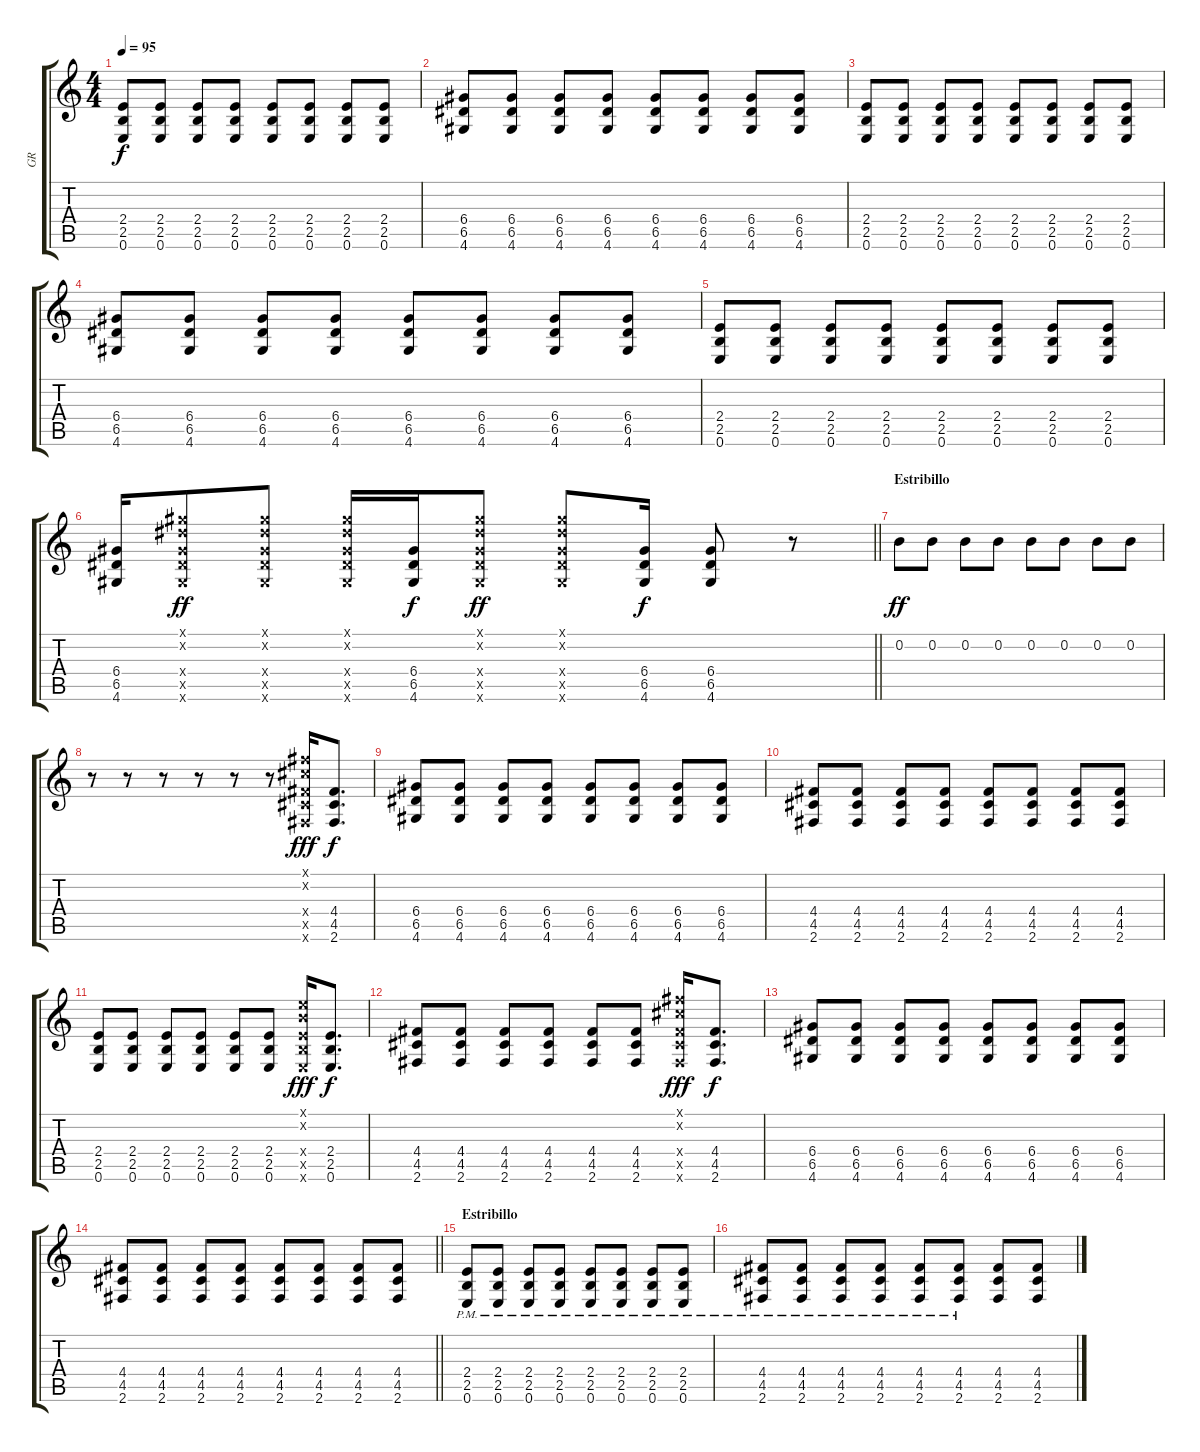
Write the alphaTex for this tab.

\track ("GR" "GR") {instrument overdrivenguitar}
\staff {score tabs}
\tuning (E4 B3 G3 D3 A2 E2) {hide}
\ts (4 4)
\tempo 95
\clef g2
\ks c
(2.4 2.5 0.6).8{dy f} (2.4 2.5 0.6).8 (2.4 2.5 0.6).8 (2.4 2.5 0.6).8 (2.4 2.5 0.6).8 (2.4 2.5 0.6).8 (2.4 2.5 0.6).8 (2.4 2.5 0.6).8 |
(6.4 6.5 4.6).8 (6.4 6.5 4.6).8 (6.4 6.5 4.6).8 (6.4 6.5 4.6).8 (6.4 6.5 4.6).8 (6.4 6.5 4.6).8 (6.4 6.5 4.6).8 (6.4 6.5 4.6).8 |
(2.4 2.5 0.6).8 (2.4 2.5 0.6).8 (2.4 2.5 0.6).8 (2.4 2.5 0.6).8 (2.4 2.5 0.6).8 (2.4 2.5 0.6).8 (2.4 2.5 0.6).8 (2.4 2.5 0.6).8 |
(6.4 6.5 4.6).8 (6.4 6.5 4.6).8 (6.4 6.5 4.6).8 (6.4 6.5 4.6).8 (6.4 6.5 4.6).8 (6.4 6.5 4.6).8 (6.4 6.5 4.6).8 (6.4 6.5 4.6).8 |
(2.4 2.5 0.6).8 (2.4 2.5 0.6).8 (2.4 2.5 0.6).8 (2.4 2.5 0.6).8 (2.4 2.5 0.6).8 (2.4 2.5 0.6).8 (2.4 2.5 0.6).8 (2.4 2.5 0.6).8 |
\barLineRight lightlight
(6.4 6.5 4.6).16 (4.1{x} 4.2{x} 6.4{x} 6.5{x} 4.6{x}).8{dy ff} (4.1{x} 4.2{x} 6.4{x} 6.5{x} 4.6{x}).8 (4.1{x} 4.2{x} 6.4{x} 6.5{x} 4.6{x}).16 (6.4 6.5 4.6).16{dy f} (4.1{x} 4.2{x} 6.4{x} 6.5{x} 4.6{x}).8{dy ff} (4.1{x} 4.2{x} 6.4{x} 6.5{x} 4.6{x}).8 (6.4 6.5 4.6).16{dy f} (6.4 6.5 4.6).8 r.8 |
\section ("" "Estribillo")
0.2.8{dy ff} 0.2.8 0.2.8 0.2.8 0.2.8 0.2.8 0.2.8 0.2.8 |
r.8 r.8 r.8 r.8 r.8 r.8 (2.1{x} 2.2{x} 4.4{x} 4.5{x} 2.6{x}).16{dy fff} (4.4 4.5 2.6).8{d dy f} |
(6.4 6.5 4.6).8 (6.4 6.5 4.6).8 (6.4 6.5 4.6).8 (6.4 6.5 4.6).8 (6.4 6.5 4.6).8 (6.4 6.5 4.6).8 (6.4 6.5 4.6).8 (6.4 6.5 4.6).8 |
(4.4 4.5 2.6).8 (4.4 4.5 2.6).8 (4.4 4.5 2.6).8 (4.4 4.5 2.6).8 (4.4 4.5 2.6).8 (4.4 4.5 2.6).8 (4.4 4.5 2.6).8 (4.4 4.5 2.6).8 |
(2.4 2.5 0.6).8 (2.4 2.5 0.6).8 (2.4 2.5 0.6).8 (2.4 2.5 0.6).8 (2.4 2.5 0.6).8 (2.4 2.5 0.6).8 (0.1{x} 0.2{x} 2.4{x} 2.5{x} 0.6{x}).16{dy fff} (2.4 2.5 0.6).8{d dy f} |
(4.4 4.5 2.6).8 (4.4 4.5 2.6).8 (4.4 4.5 2.6).8 (4.4 4.5 2.6).8 (4.4 4.5 2.6).8 (4.4 4.5 2.6).8 (2.1{x} 2.2{x} 4.4{x} 4.5{x} 2.6{x}).16{dy fff} (4.4 4.5 2.6).8{d dy f} |
(6.4 6.5 4.6).8 (6.4 6.5 4.6).8 (6.4 6.5 4.6).8 (6.4 6.5 4.6).8 (6.4 6.5 4.6).8 (6.4 6.5 4.6).8 (6.4 6.5 4.6).8 (6.4 6.5 4.6).8 |
\barLineRight lightlight
(4.4 4.5 2.6).8 (4.4 4.5 2.6).8 (4.4 4.5 2.6).8 (4.4 4.5 2.6).8 (4.4 4.5 2.6).8 (4.4 4.5 2.6).8 (4.4 4.5 2.6).8 (4.4 4.5 2.6).8 |
\section ("" "Estribillo")
(2.4{pm} 2.5{pm} 0.6{pm}).8 (2.4{pm} 2.5{pm} 0.6{pm}).8 (2.4{pm} 2.5{pm} 0.6{pm}).8 (2.4{pm} 2.5{pm} 0.6{pm}).8 (2.4{pm} 2.5{pm} 0.6{pm}).8 (2.4{pm} 2.5{pm} 0.6{pm}).8 (2.4{pm} 2.5{pm} 0.6{pm}).8 (2.4{pm} 2.5{pm} 0.6{pm}).8 |
(4.4{pm} 4.5{pm} 2.6{pm}).8 (4.4{pm} 4.5{pm} 2.6{pm}).8 (4.4{pm} 4.5{pm} 2.6{pm}).8 (4.4{pm} 4.5{pm} 2.6{pm}).8 (4.4{pm} 4.5{pm} 2.6{pm}).8 (4.4{pm} 4.5{pm} 2.6{pm}).8 (4.4 4.5 2.6).8 (4.4 4.5 2.6).8
